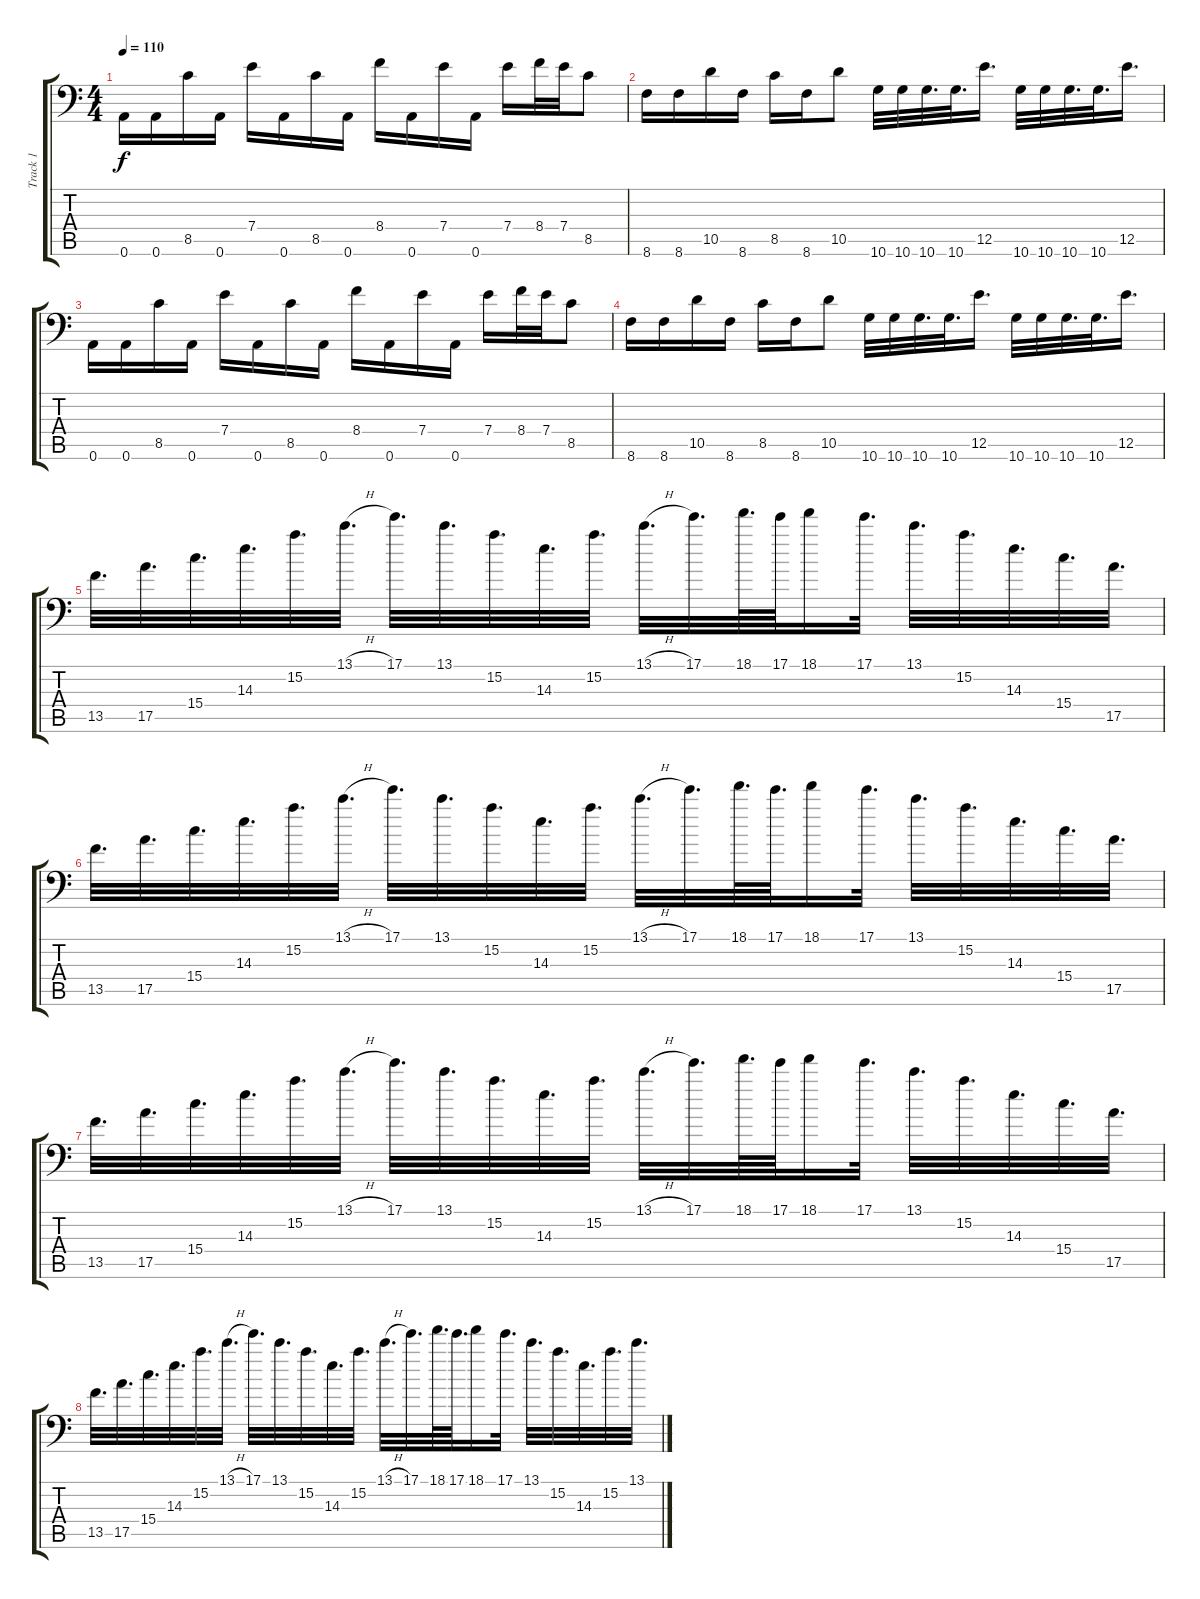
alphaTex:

\track ("Track 1" "Track 1") {instrument overdrivenguitar}
\staff {score tabs}
\tuning (B3 Gb3 D3 A2 E2 A1) {hide}
\ts (4 4)
\tempo 110
\clef f4
\ks c
0.6.16{dy f} 0.6.16 8.5.16 0.6.16 7.4.16 0.6.16 8.5.16 0.6.16 8.4.16 0.6.16 7.4.16 0.6.16 7.4.16 8.4.32 7.4.32 8.5.8 |
8.6.16 8.6.16 10.5.16 8.6.16 8.5.16 8.6.16 10.5.8 10.6.32 10.6.32 10.6.32{d} 10.6.32{d} 12.5.16{d} 10.6.32 10.6.32 10.6.32{d} 10.6.32{d} 12.5.16{d} |
0.6.16 0.6.16 8.5.16 0.6.16 7.4.16 0.6.16 8.5.16 0.6.16 8.4.16 0.6.16 7.4.16 0.6.16 7.4.16 8.4.32 7.4.32 8.5.8 |
8.6.16 8.6.16 10.5.16 8.6.16 8.5.16 8.6.16 10.5.8 10.6.32 10.6.32 10.6.32{d} 10.6.32{d} 12.5.16{d} 10.6.32 10.6.32 10.6.32{d} 10.6.32{d} 12.5.16{d} |
13.5.32{d} 17.5.32{d} 15.4.32{d} 14.3.32{d} 15.2.32{d} 13.1{h}.32{d} 17.1.32{d} 13.1.32{d} 15.2.32{d} 14.3.32{d} 15.2.32{d} 13.1{h}.32{d} 17.1.32{d} 18.1.64{d} 17.1.64 18.1.16 17.1.32{d} 13.1.32{d} 15.2.32{d} 14.3.32{d} 15.4.32{d} 17.5.32{d} |
13.5.32{d} 17.5.32{d} 15.4.32{d} 14.3.32{d} 15.2.32{d} 13.1{h}.32{d} 17.1.32{d} 13.1.32{d} 15.2.32{d} 14.3.32{d} 15.2.32{d} 13.1{h}.32{d} 17.1.32{d} 18.1.64{d} 17.1.64{d} 18.1.16 17.1.32{d} 13.1.32{d} 15.2.32{d} 14.3.32{d} 15.4.32{d} 17.5.32{d} |
13.5.32{d} 17.5.32{d} 15.4.32{d} 14.3.32{d} 15.2.32{d} 13.1{h}.32{d} 17.1.32{d} 13.1.32{d} 15.2.32{d} 14.3.32{d} 15.2.32{d} 13.1{h}.32{d} 17.1.32{d} 18.1.64{d} 17.1.64 18.1.16 17.1.32{d} 13.1.32{d} 15.2.32{d} 14.3.32{d} 15.4.32{d} 17.5.32{d} |
13.5.32{d} 17.5.32{d} 15.4.32{d} 14.3.32{d} 15.2.32{d} 13.1{h}.32{d} 17.1.32{d} 13.1.32{d} 15.2.32{d} 14.3.32{d} 15.2.32{d} 13.1{h}.32{d} 17.1.32{d} 18.1.64{d} 17.1.64{d} 18.1.16 17.1.32{d} 13.1.32{d} 15.2.32{d} 14.3.32{d} 15.2.32{d} 13.1.32{d}
